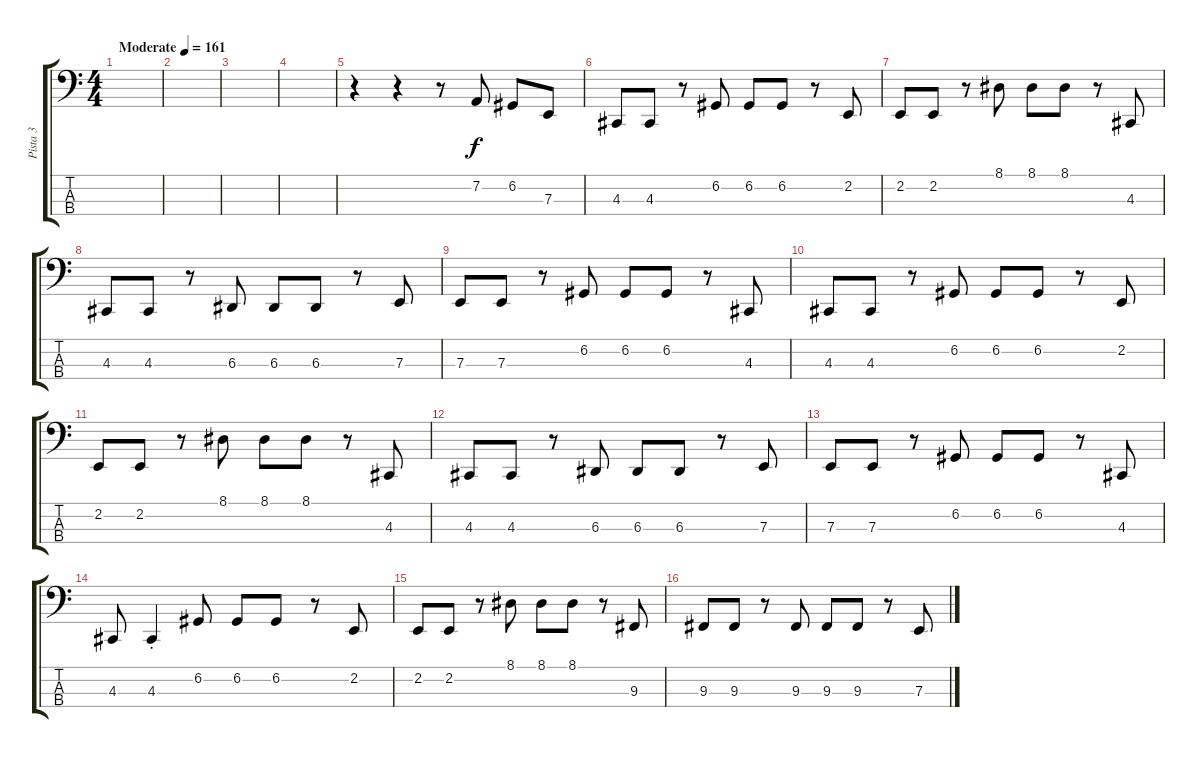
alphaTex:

\track ("Pista 3" "Pista 3") {instrument lead8bassandlead}
\staff {score tabs}
\tuning (G2 D2 A1 E1) {hide}
\ts (4 4)
\tempo (161 "Moderate")
\clef f4
\ks c
|
|
|
|
r.4 r.4 r.8 7.2.8 6.2.8 7.3.8 |
4.3.8 4.3.8 r.8 6.2.8 6.2.8 6.2.8 r.8 2.2.8 |
2.2.8 2.2.8 r.8 8.1.8 8.1.8 8.1.8 r.8 4.3.8 |
4.3.8 4.3.8 r.8 6.3.8 6.3.8 6.3.8 r.8 7.3.8 |
7.3.8 7.3.8 r.8 6.2.8 6.2.8 6.2.8 r.8 4.3.8 |
4.3.8 4.3.8 r.8 6.2.8 6.2.8 6.2.8 r.8 2.2.8 |
2.2.8 2.2.8 r.8 8.1.8 8.1.8 8.1.8 r.8 4.3.8 |
4.3.8 4.3.8 r.8 6.3.8 6.3.8 6.3.8 r.8 7.3.8 |
7.3.8 7.3.8 r.8 6.2.8 6.2.8 6.2.8 r.8 4.3.8 |
4.3.8 4.3{st}.4 6.2.8 6.2.8 6.2.8 r.8 2.2.8 |
2.2.8 2.2.8 r.8 8.1.8 8.1.8 8.1.8 r.8 9.3.8 |
9.3.8 9.3.8 r.8 9.3.8 9.3.8 9.3.8 r.8 7.3.8
